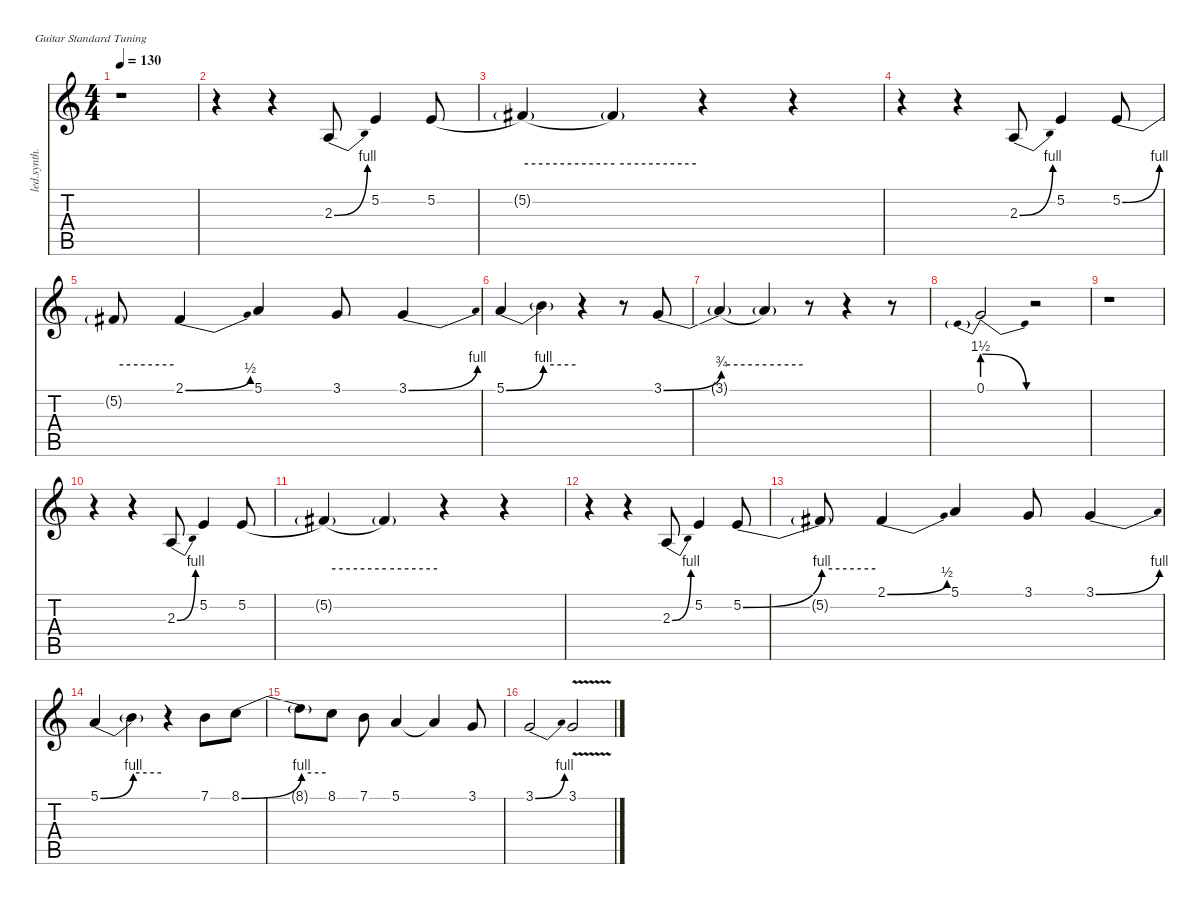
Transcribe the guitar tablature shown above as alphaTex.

\defaultSystemsLayout 4
\hideDynamics
\bracketExtendMode nobrackets
\otherSystemsTrackNameOrientation horizontal
\track ("Lead Vocal" "led.synth.") {instrument lead2sawtooth}
\staff {score tabs}
\tuning (E4 B3 G3 D3 A2 E2)
\ts (4 4)
\tempo 130
\clef g2
\ks c
r.1{dy f} |
r.4 r.4 2.3{be (bend 0 0 60 4)}.8 5.2.4 5.2{be (hold 0 0 60 0)}.8 |
5.2{be (hold 0 4 60 4) t}.4 5.2{be (hold 0 4 60 4) t}.4 r.4 r.4 |
r.4 r.4 2.3{be (bend 0 0 60 4)}.8 5.2.4 5.2{be (bend 0 0 60 4)}.8 |
5.2{be (hold 0 4 60 4) t}.8 2.1{be (bend 0 0 19.999999199999998 2) acc #}.4 5.1.4 3.1.8 3.1{be (bend 0 0 30 4)}.4 |
5.1{be (bend 0 0 60 4)}.4 5.1{be (hold 0 4 60 4) t}.4 r.4 r.8 3.1{be (bend 0 0 60 3)}.8 |
3.1{be (hold 0 4 60 4) t}.4 3.1{be (hold 0 4 60 4) t}.4 r.8 r.4 r.8 |
0.1{be (prebendrelease 0 6 19.999999199999998 0)}.2 r.2 |
r.1 |
r.4 r.4 2.3{be (bend 0 0 60 4)}.8 5.2.4 5.2{be (hold 0 0 60 0)}.8 |
5.2{be (hold 0 4 60 4) t}.4 5.2{be (hold 0 4 60 4) t}.4 r.4 r.4 |
r.4 r.4 2.3{be (bend 0 0 60 4)}.8 5.2.4 5.2{be (bend 0 0 60 4)}.8 |
5.2{be (hold 0 4 60 4) t}.8 2.1{be (bend 0 0 19.999999199999998 2) acc #}.4 5.1.4 3.1.8 3.1{be (bend 0 0 30 4)}.4 |
5.1{be (bend 0 0 60 4)}.4 5.1{be (hold 0 4 60 4) t}.4 r.4 7.1.8 8.1{be (bend 0 0 60 4)}.8 |
8.1{be (hold 0 4 60 4) t}.8 8.1.8 7.1.8 5.1.4 5.1{t}.4 3.1.8 |
3.1{be (bend 0 0 30 4)}.2 3.1{v}.2
